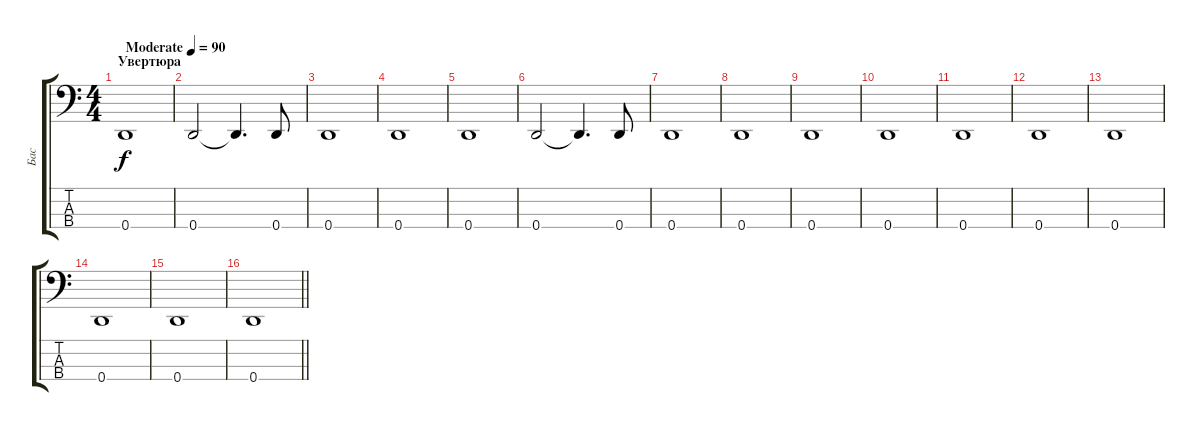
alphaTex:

\track ("Бас" "Бас") {instrument electricbasspick}
\staff {score tabs}
\tuning (G2 D2 A1 D1) {hide}
\ts (4 4)
\section ("" "Увертюра")
\tempo (90 "Moderate")
\clef f4
\ks c
0.4.1{dy f instrument electricbasspick} |
0.4.2 0.4{t}.4{d} 0.4.8 |
0.4.1 |
0.4.1 |
0.4.1 |
0.4.2 0.4{t}.4{d} 0.4.8 |
0.4.1 |
0.4.1 |
0.4.1 |
0.4.1 |
0.4.1 |
0.4.1 |
0.4.1 |
0.4.1 |
0.4.1 |
\barLineRight lightlight
0.4.1
